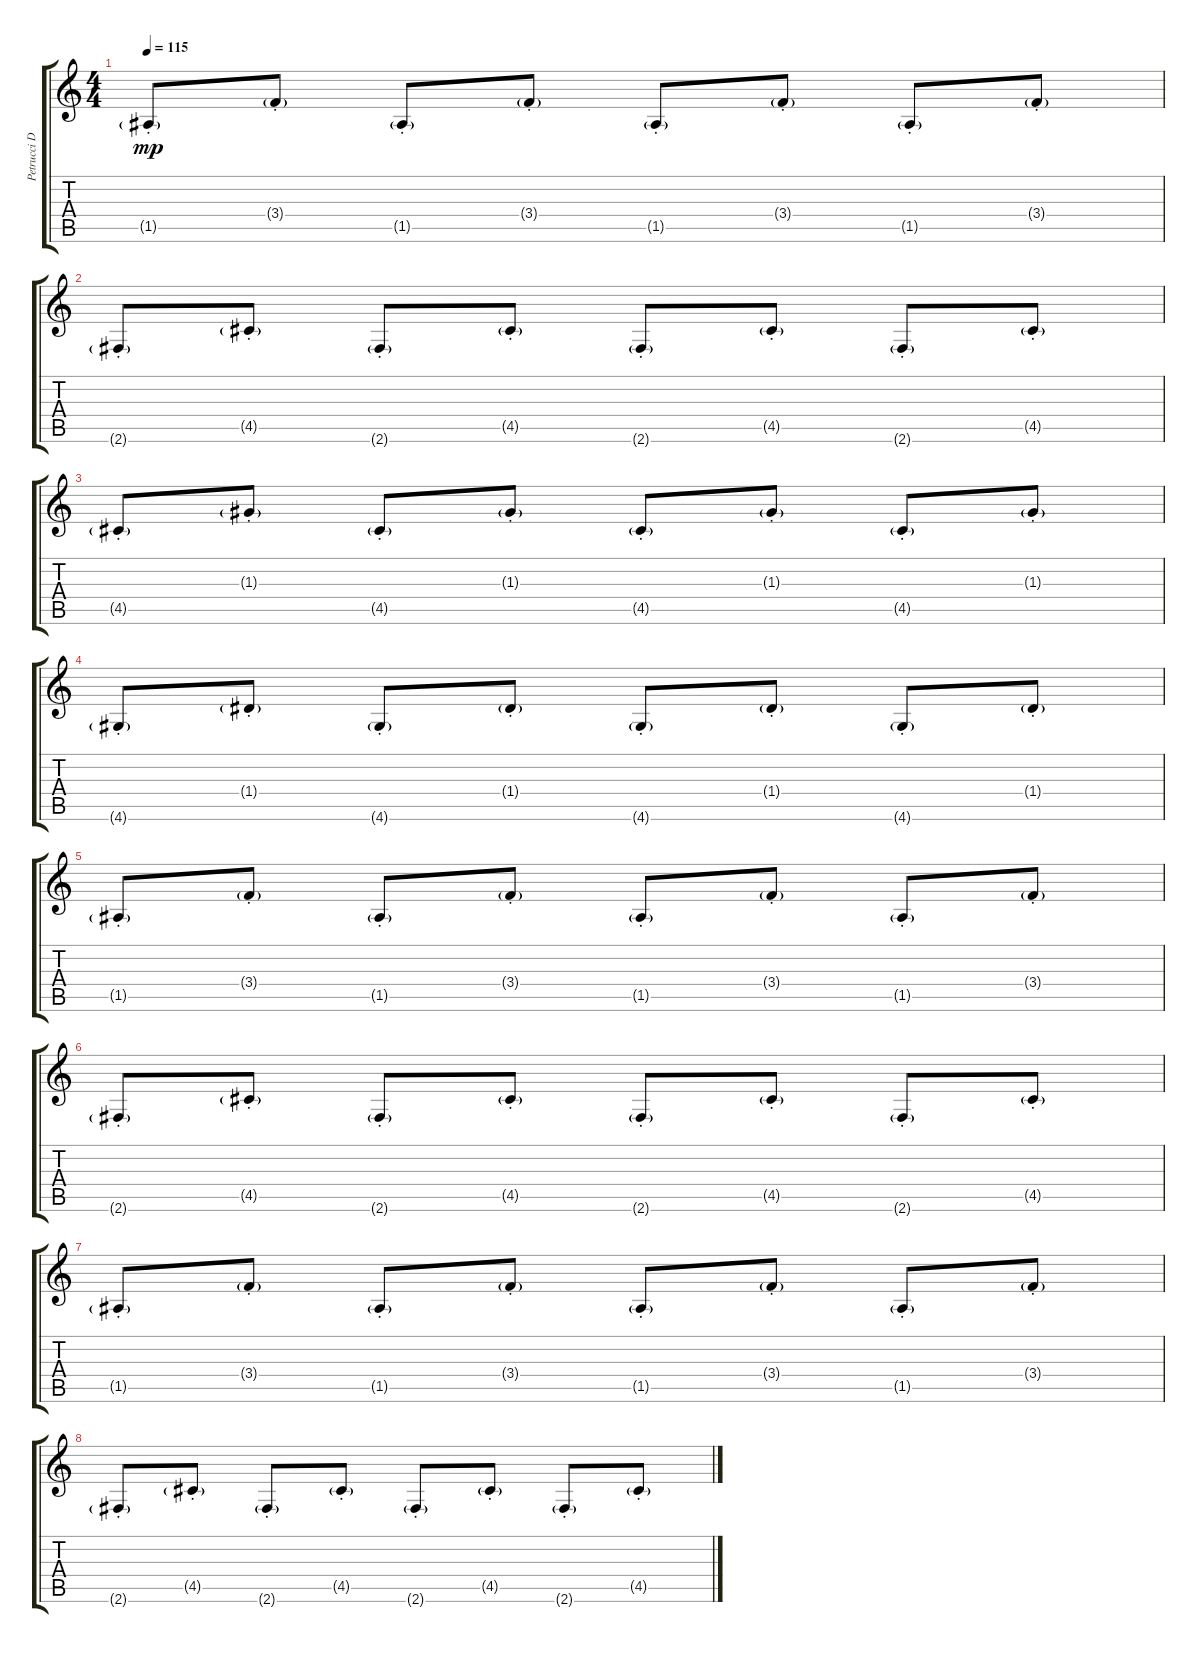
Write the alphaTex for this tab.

\track ("Petrucci Distorsion" "Petrucci D") {instrument distortionguitar}
\staff {score tabs}
\tuning (E4 B3 G3 D3 A2 E2) {hide}
\ts (4 4)
\tempo 115
\clef g2
\ks c
1.5{g st}.8{dy mp} 3.4{g st}.8 1.5{g st}.8 3.4{g st}.8 1.5{g st}.8 3.4{g st}.8 1.5{g st}.8 3.4{g st}.8 |
2.6{g st}.8 4.5{g st}.8 2.6{g st}.8 4.5{g st}.8 2.6{g st}.8 4.5{g st}.8 2.6{g st}.8 4.5{g st}.8 |
4.5{g st}.8 1.3{g st}.8 4.5{g st}.8 1.3{g st}.8 4.5{g st}.8 1.3{g st}.8 4.5{g st}.8 1.3{g st}.8 |
4.6{g st}.8 1.4{g st}.8 4.6{g st}.8 1.4{g st}.8 4.6{g st}.8 1.4{g st}.8 4.6{g st}.8 1.4{g st}.8 |
1.5{g st}.8 3.4{g st}.8 1.5{g st}.8 3.4{g st}.8 1.5{g st}.8 3.4{g st}.8 1.5{g st}.8 3.4{g st}.8 |
2.6{g st}.8 4.5{g st}.8 2.6{g st}.8 4.5{g st}.8 2.6{g st}.8 4.5{g st}.8 2.6{g st}.8 4.5{g st}.8 |
1.5{g st}.8 3.4{g st}.8 1.5{g st}.8 3.4{g st}.8 1.5{g st}.8 3.4{g st}.8 1.5{g st}.8 3.4{g st}.8 |
2.6{g st}.8 4.5{g st}.8 2.6{g st}.8 4.5{g st}.8 2.6{g st}.8 4.5{g st}.8 2.6{g st}.8 4.5{g st}.8
